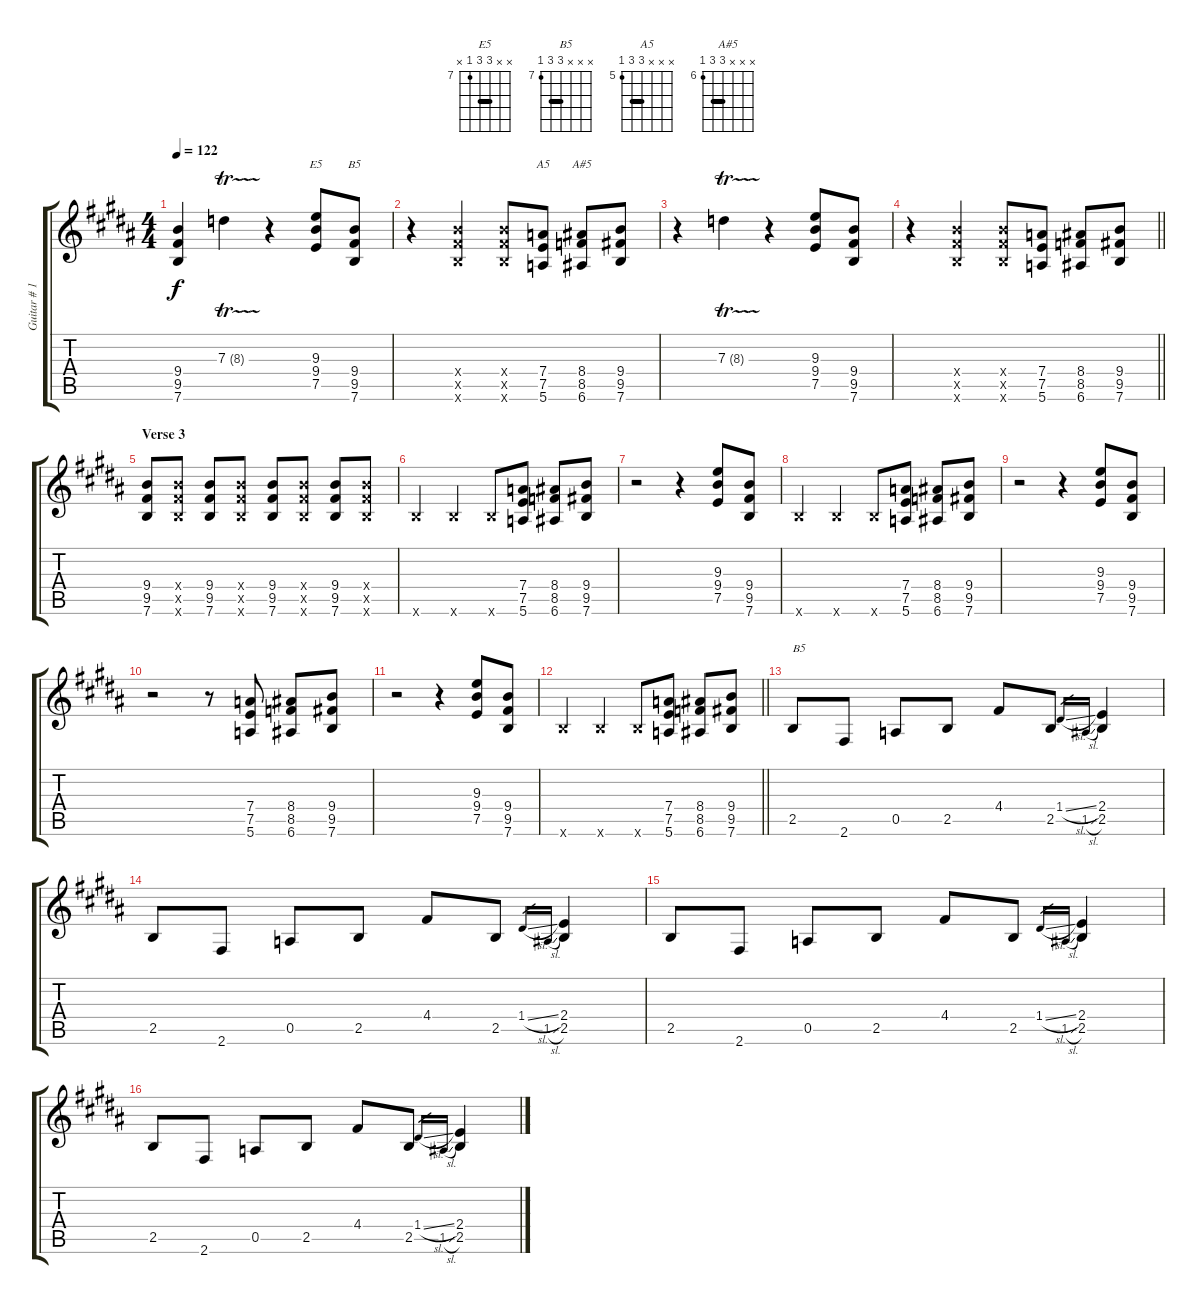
\track ("Guitar # 1" "Guitar # 1") {instrument overdrivenguitar}
\staff {score tabs}
\tuning (E4 B3 G3 D3 A2 E2) {hide}
\chord ("E5" x x 9 9 7 x) {firstfret 7 barre 9}
\chord ("B5" x x x 9 9 7) {firstfret 7 barre 9}
\chord ("A5" x x x 7 7 5) {firstfret 5 barre 7}
\chord ("A#5" x x x 8 8 6) {firstfret 6 barre 8}
\ts (4 4)
\tempo 122
\clef g2
\ks b
(9.4 9.5 7.6).4{dy f} 7.3{tr (8 16)}.4 r.4 (9.3 9.4 7.5).8{ch "E5"} (9.4 9.5 7.6).8{ch "B5"} |
r.4 (9.4{x} 9.5{x} 7.6{x}).4 (9.4{x} 9.5{x} 7.6{x}).8 (7.4 7.5 5.6).8{ch "A5"} (8.4 8.5 6.6).8{ch "A#5"} (9.4 9.5 7.6).8 |
r.4 7.3{tr (8 16)}.4 r.4 (9.3 9.4 7.5).8 (9.4 9.5 7.6).8 |
\barLineRight lightlight
r.4 (9.4{x} 9.5{x} 7.6{x}).4 (9.4{x} 9.5{x} 7.6{x}).8 (7.4 7.5 5.6).8 (8.4 8.5 6.6).8 (9.4 9.5 7.6).8 |
\section ("" "Verse 3")
(9.4 9.5 7.6).8 (9.4{x} 9.5{x} 7.6{x}).8 (9.4 9.5 7.6).8 (9.4{x} 9.5{x} 7.6{x}).8 (9.4 9.5 7.6).8 (9.4{x} 9.5{x} 7.6{x}).8 (9.4 9.5 7.6).8 (9.4{x} 9.5{x} 7.6{x}).8 |
7.6{x}.4 7.6{x}.4 7.6{x}.8 (7.4 7.5 5.6).8 (8.4 8.5 6.6).8 (9.4 9.5 7.6).8 |
r.2 r.4 (9.3 9.4 7.5).8 (9.4 9.5 7.6).8 |
7.6{x}.4 7.6{x}.4 7.6{x}.8 (7.4 7.5 5.6).8 (8.4 8.5 6.6).8 (9.4 9.5 7.6).8 |
r.2 r.4 (9.3 9.4 7.5).8 (9.4 9.5 7.6).8 |
r.2 r.8 (7.4 7.5 5.6).8 (8.4 8.5 6.6).8 (9.4 9.5 7.6).8 |
r.2 r.4 (9.3 9.4 7.5).8 (9.4 9.5 7.6).8 |
\barLineRight lightlight
7.6{x}.4 7.6{x}.4 7.6{x}.8 (7.4 7.5 5.6).8 (8.4 8.5 6.6).8 (9.4 9.5 7.6).8 |
2.5.8{txt "B5"} 2.6.8 0.5.8 2.5.8 4.4.8 2.5.8 1.4{sl}.16{gr} 1.5{sl}.16{gr} (2.4 2.5).4 |
2.5.8 2.6.8 0.5.8 2.5.8 4.4.8 2.5.8 1.4{sl}.16{gr} 1.5{sl}.16{gr} (2.4 2.5).4 |
2.5.8 2.6.8 0.5.8 2.5.8 4.4.8 2.5.8 1.4{sl}.16{gr} 1.5{sl}.16{gr} (2.4 2.5).4 |
2.5.8 2.6.8 0.5.8 2.5.8 4.4.8 2.5.8 1.4{sl}.16{gr} 1.5{sl}.16{gr} (2.4 2.5).4
